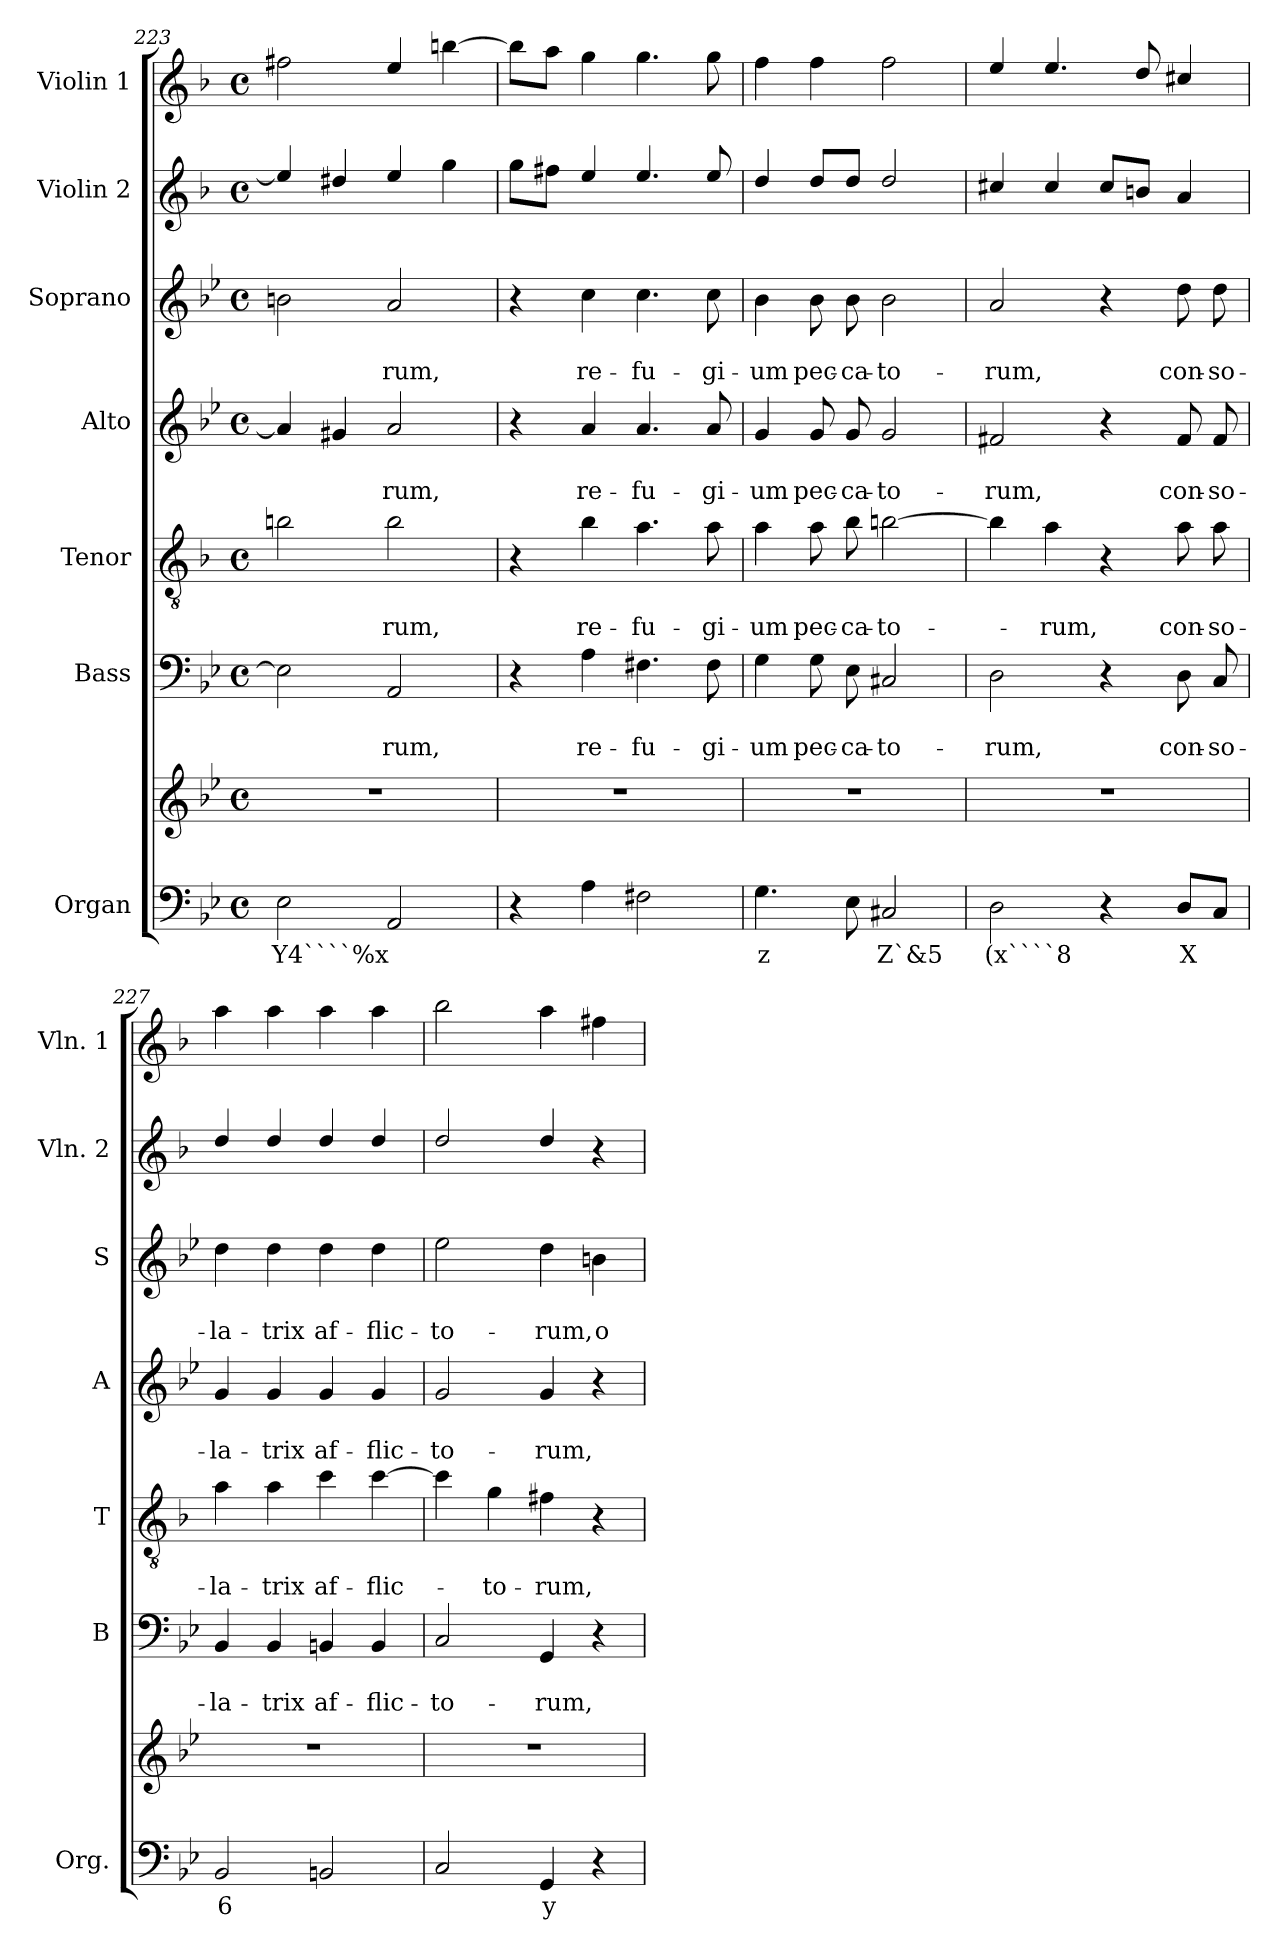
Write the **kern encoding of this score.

**kern	**text	**kern	**kern	**text	**text	**kern	**text	**text	**kern	**text	**text	**kern	**text	**text	**kern	**kern
*part7	*part7	*part7	*part6	*part6	*part6	*part5	*part5	*part5	*part4	*part4	*part4	*part3	*part3	*part3	*part2	*part1
*staff8	*staff8	*staff7	*staff6	*staff6	*staff6	*staff5	*staff5	*staff5	*staff4	*staff4	*staff4	*staff3	*staff3	*staff3	*staff2	*staff1
*I"Organ	*	*	*I"Bass	*	*	*I"Tenor	*	*	*I"Alto	*	*	*I"Soprano	*	*	*I"Violin 2	*I"Violin 1
*I'Org.	*	*	*I'B	*	*	*I'T	*	*	*I'A	*	*	*I'S	*	*	*I'Vln. 2	*I'Vln. 1
*clefF4	*	*clefG2	*clefF4	*	*	*clefGv2	*	*	*clefG2	*	*	*clefG2	*	*	*clefG2	*clefG2
*	*	*	*	*	*	*ITrd4c7	*	*	*	*	*	*	*	*	*ITrd4c7	*ITrd4c7
*k[b-e-]	*	*k[b-e-]	*k[b-e-]	*	*	*k[b-e-]	*	*	*k[b-e-]	*	*	*k[b-e-]	*	*	*k[b-e-]	*k[b-e-]
*B-:	*	*B-:	*B-:	*	*	*B-:	*	*	*B-:	*	*	*B-:	*	*	*B-:	*B-:
*M4/4	*	*M4/4	*M4/4	*	*	*M4/4	*	*	*M4/4	*	*	*M4/4	*	*	*M4/4	*M4/4
*met(c)	*	*met(c)	*met(c)	*	*	*met(c)	*	*	*met(c)	*	*	*met(c)	*	*	*met(c)	*met(c)
=223	=223	=223	=223	=223	=223	=223	=223	=223	=223	=223	=223	=223	=223	=223	=223	=223
!	!LO:LY:b	!	!	!	!	!	!	!	!	!	!	!	!	!	!	!
2E-\	Y4````%x	1r	2E\]	.	.	2en\	.	.	4a/]	.	.	2bn\	.	.	4a/]	2bn\
.	.	.	.	.	.	.	.	.	4g#X/	.	.	.	.	.	4g#X/	.
!	!	!	!	!	!LO:LY:b	!	!	!	!	!	!	!	!	!	!	!
!	!	!	!	!	!	!	!	!LO:LY:b	!	!	!	!	!	!	!	!
!	!	!	!	!	!	!	!	!	!	!	!LO:LY:b	!	!	!	!	!
!	!	!	!	!	!	!	!	!	!	!	!	!	!	!LO:LY:b	!	!
2AA/	.	.	2AA/	.	-rum,	2e\	.	-rum,	2a/	.	-rum,	2a/	.	-rum,	4a/	4a/
.	.	.	.	.	.	.	.	.	.	.	.	.	.	.	4cc\	[4een\
=224	=224	=224	=224	=224	=224	=224	=224	=224	=224	=224	=224	=224	=224	=224	=224	=224
4r	.	1r	4r	.	.	4r	.	.	4r	.	.	4r	.	.	8cc\L	8ee\L]
.	.	.	.	.	.	.	.	.	.	.	.	.	.	.	8bn\J	8dd\J
!	!	!	!	!	!LO:LY:b	!	!	!	!	!	!	!	!	!	!	!
!	!	!	!	!	!	!	!	!LO:LY:b	!	!	!	!	!	!	!	!
!	!	!	!	!	!	!	!	!	!	!	!LO:LY:b	!	!	!	!	!
!	!	!	!	!	!	!	!	!	!	!	!	!	!	!LO:LY:b	!	!
4A\	.	.	4A\	.	re-	4e-\	.	re-	4a/	.	re-	4cc\	.	re-	4a/	4cc\
!	!	!	!	!	!LO:LY:b	!	!	!	!	!	!	!	!	!	!	!
!	!	!	!	!	!	!	!	!LO:LY:b	!	!	!	!	!	!	!	!
!	!	!	!	!	!	!	!	!	!	!	!LO:LY:b	!	!	!	!	!
!	!	!	!	!	!	!	!	!	!	!	!	!	!	!LO:LY:b	!	!
2F#X\	.	.	4.F#X\	.	-fu-	4.d\	.	-fu-	4.a/	.	-fu-	4.cc\	.	-fu-	4.a/	4.cc\
!	!	!	!	!	!LO:LY:b	!	!	!	!	!	!	!	!	!	!	!
!	!	!	!	!	!	!	!	!LO:LY:b	!	!	!	!	!	!	!	!
!	!	!	!	!	!	!	!	!	!	!	!LO:LY:b	!	!	!	!	!
!	!	!	!	!	!	!	!	!	!	!	!	!	!	!LO:LY:b	!	!
.	.	.	8F#\	.	-gi-	8d\	.	-gi-	8a/	.	-gi-	8cc\	.	-gi-	8a/	8cc\
=225	=225	=225	=225	=225	=225	=225	=225	=225	=225	=225	=225	=225	=225	=225	=225	=225
!	!LO:LY:b	!	!	!	!	!	!	!	!	!	!	!	!	!	!	!
!	!	!	!	!	!LO:LY:b	!	!	!	!	!	!	!	!	!	!	!
!	!	!	!	!	!	!	!	!LO:LY:b	!	!	!	!	!	!	!	!
!	!	!	!	!	!	!	!	!	!	!	!LO:LY:b	!	!	!	!	!
!	!	!	!	!	!	!	!	!	!	!	!	!	!	!LO:LY:b	!	!
4.G\	z	1r	4G\	.	-um	4d\	.	-um	4g/	.	-um	4b-\	.	-um	4g/	4b-\
!	!	!	!	!	!LO:LY:b	!	!	!	!	!	!	!	!	!	!	!
!	!	!	!	!	!	!	!	!LO:LY:b	!	!	!	!	!	!	!	!
!	!	!	!	!	!	!	!	!	!	!	!LO:LY:b	!	!	!	!	!
!	!	!	!	!	!	!	!	!	!	!	!	!	!	!LO:LY:b	!	!
.	.	.	8G\	.	pec-	8d\	.	pec-	8g/	.	pec-	8b-\	.	pec-	8g/L	4b-\
!	!	!	!	!	!LO:LY:b	!	!	!	!	!	!	!	!	!	!	!
!	!	!	!	!	!	!	!	!LO:LY:b	!	!	!	!	!	!	!	!
!	!	!	!	!	!	!	!	!	!	!	!LO:LY:b	!	!	!	!	!
!	!	!	!	!	!	!	!	!	!	!	!	!	!	!LO:LY:b	!	!
8E-\	.	.	8E-\	.	-ca-	8e-\	.	-ca-	8g/	.	-ca-	8b-\	.	-ca-	8g/J	.
!	!LO:LY:b	!	!	!	!	!	!	!	!	!	!	!	!	!	!	!
!	!	!	!	!	!LO:LY:b	!	!	!	!	!	!	!	!	!	!	!
!	!	!	!	!	!	!	!	!LO:LY:b	!	!	!	!	!	!	!	!
!	!	!	!	!	!	!	!	!	!	!	!LO:LY:b	!	!	!	!	!
!	!	!	!	!	!	!	!	!	!	!	!	!	!	!LO:LY:b	!	!
2C#X/	Z`&5	.	2C#X/	.	-to-	[2en\	.	-to-	2g/	.	-to-	2b-\	.	-to-	2g/	2b-\
!!LO:LB:g=z
=226	=226	=226	=226	=226	=226	=226	=226	=226	=226	=226	=226	=226	=226	=226	=226	=226
!	!LO:LY:b	!	!	!	!	!	!	!	!	!	!	!	!	!	!	!
!	!	!	!	!	!LO:LY:b	!	!	!	!	!	!	!	!	!	!	!
!	!	!	!	!	!	!	!	!	!	!	!LO:LY:b	!	!	!	!	!
!	!	!	!	!	!	!	!	!	!	!	!	!	!	!LO:LY:b	!	!
2D\	(x````8	1r	2D\	.	-rum,	4e\]	.	.	2f#X/	.	-rum,	2a/	.	-rum,	4f#X/	4a/
!	!	!	!	!	!	!	!	!LO:LY:b	!	!	!	!	!	!	!	!
.	.	.	.	.	.	4d\	.	-rum,	.	.	.	.	.	.	4f#/	4.a/
4r	.	.	4r	.	.	4r	.	.	4r	.	.	4r	.	.	8f#/L	.
.	.	.	.	.	.	.	.	.	.	.	.	.	.	.	8en/J	8g/
!	!LO:LY:b	!	!	!	!	!	!	!	!	!	!	!	!	!	!	!
!	!	!	!	!	!LO:LY:b	!	!	!	!	!	!	!	!	!	!	!
!	!	!	!	!	!	!	!	!LO:LY:b	!	!	!	!	!	!	!	!
!	!	!	!	!	!	!	!	!	!	!	!LO:LY:b	!	!	!	!	!
!	!	!	!	!	!	!	!	!	!	!	!	!	!	!LO:LY:b	!	!
8D/L	X	.	8D\	.	con-	8d\	.	con-	8f#/	.	con-	8dd\	.	con-	4d/	4f#X/
!	!	!	!	!	!LO:LY:b	!	!	!	!	!	!	!	!	!	!	!
!	!	!	!	!	!	!	!	!LO:LY:b	!	!	!	!	!	!	!	!
!	!	!	!	!	!	!	!	!	!	!	!LO:LY:b	!	!	!	!	!
!	!	!	!	!	!	!	!	!	!	!	!	!	!	!LO:LY:b	!	!
8C/J	.	.	8C/	.	-so-	8d\	.	-so-	8f#/	.	-so-	8dd\	.	-so-	.	.
=227	=227	=227	=227	=227	=227	=227	=227	=227	=227	=227	=227	=227	=227	=227	=227	=227
!	!LO:LY:b	!	!	!	!	!	!	!	!	!	!	!	!	!	!	!
!	!	!	!	!	!LO:LY:b	!	!	!	!	!	!	!	!	!	!	!
!	!	!	!	!	!	!	!	!LO:LY:b	!	!	!	!	!	!	!	!
!	!	!	!	!	!	!	!	!	!	!	!LO:LY:b	!	!	!	!	!
!	!	!	!	!	!	!	!	!	!	!	!	!	!	!LO:LY:b	!	!
2BB-/	6	1r	4BB-/	.	-la-	4d\	.	-la-	4g/	.	-la-	4dd\	.	-la-	4g/	4dd\
!	!	!	!	!	!LO:LY:b	!	!	!	!	!	!	!	!	!	!	!
!	!	!	!	!	!	!	!	!LO:LY:b	!	!	!	!	!	!	!	!
!	!	!	!	!	!	!	!	!	!	!	!LO:LY:b	!	!	!	!	!
!	!	!	!	!	!	!	!	!	!	!	!	!	!	!LO:LY:b	!	!
.	.	.	4BB-/	.	-trix	4d\	.	-trix	4g/	.	-trix	4dd\	.	-trix	4g/	4dd\
!	!	!	!	!	!LO:LY:b	!	!	!	!	!	!	!	!	!	!	!
!	!	!	!	!	!	!	!	!LO:LY:b	!	!	!	!	!	!	!	!
!	!	!	!	!	!	!	!	!	!	!	!LO:LY:b	!	!	!	!	!
!	!	!	!	!	!	!	!	!	!	!	!	!	!	!LO:LY:b	!	!
2BBn/	.	.	4BBn/	.	af-	4f\	.	af-	4g/	.	af-	4dd\	.	af-	4g/	4dd\
!	!	!	!	!	!LO:LY:b	!	!	!	!	!	!	!	!	!	!	!
!	!	!	!	!	!	!	!	!LO:LY:b	!	!	!	!	!	!	!	!
!	!	!	!	!	!	!	!	!	!	!	!LO:LY:b	!	!	!	!	!
!	!	!	!	!	!	!	!	!	!	!	!	!	!	!LO:LY:b	!	!
.	.	.	4BB/	.	-flic-	[4f\	.	-flic-	4g/	.	-flic-	4dd\	.	-flic-	4g/	4dd\
=228	=228	=228	=228	=228	=228	=228	=228	=228	=228	=228	=228	=228	=228	=228	=228	=228
!	!	!	!	!	!LO:LY:b	!	!	!	!	!	!	!	!	!	!	!
!	!	!	!	!	!	!	!	!	!	!	!LO:LY:b	!	!	!	!	!
!	!	!	!	!	!	!	!	!	!	!	!	!	!	!LO:LY:b	!	!
2C/	.	1r	2C/	.	-to-	4f\]	.	.	2g/	.	-to-	2ee-\	.	-to-	2g/	2ee-\
!	!	!	!	!	!	!	!	!LO:LY:b	!	!	!	!	!	!	!	!
.	.	.	.	.	.	4c\	.	-to-	.	.	.	.	.	.	.	.
!	!LO:LY:b	!	!	!	!	!	!	!	!	!	!	!	!	!	!	!
!	!	!	!	!	!LO:LY:b	!	!	!	!	!	!	!	!	!	!	!
!	!	!	!	!	!	!	!	!LO:LY:b	!	!	!	!	!	!	!	!
!	!	!	!	!	!	!	!	!	!	!	!LO:LY:b	!	!	!	!	!
!	!	!	!	!	!	!	!	!	!	!	!	!	!	!LO:LY:b	!	!
4GG/	y	.	4GG/	.	-rum,	4Bn\	.	-rum,	4g/	.	-rum,	4dd\	.	-rum,	4g/	4dd\
!	!	!	!	!	!	!	!	!	!	!	!	!	!	!LO:LY:b	!	!
4r	.	.	4r	.	.	4r	.	.	4r	.	.	4bn\	.	o-	4r	4bn\
=	=	=	=	=	=	=	=	=	=	=	=	=	=	=	=	=
*-	*-	*-	*-	*-	*-	*-	*-	*-	*-	*-	*-	*-	*-	*-	*-	*-
